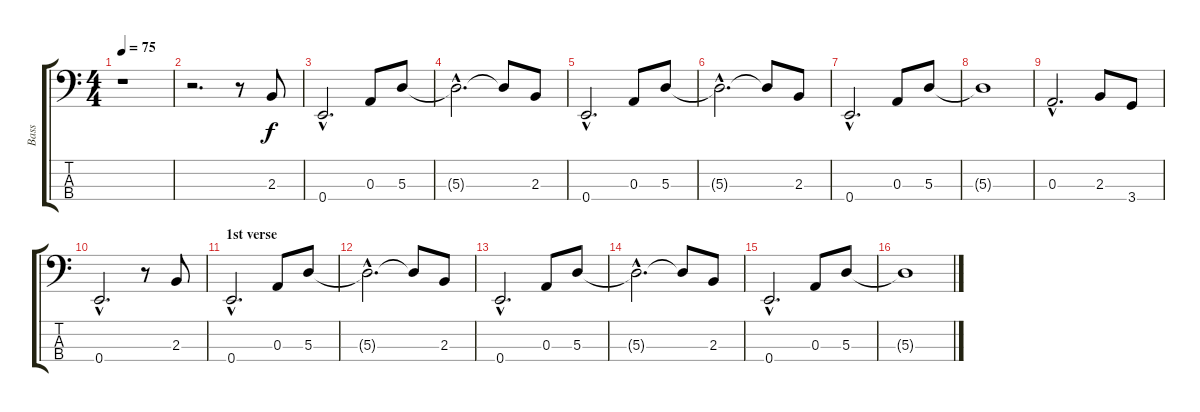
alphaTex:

\track ("Bass" "Bass") {instrument acousticbass}
\staff {score tabs}
\tuning (G2 D2 A1 E1) {hide}
\ts (4 4)
\tempo 75
\clef f4
\ks aminor
r.1{dy f instrument acousticbass} |
r.2{d} r.8 2.3.8 |
0.4{hac}.2{d} 0.3.8 5.3.8 |
5.3{hac t}.2{d} 5.3{t}.8 2.3.8 |
0.4{hac}.2{d} 0.3.8 5.3.8 |
5.3{hac t}.2{d} 5.3{t}.8 2.3.8 |
0.4{hac}.2{d} 0.3.8 5.3.8 |
5.3{t}.1 |
0.3{hac}.2{d} 2.3.8 3.4.8 |
0.4{hac}.2{d} r.8 2.3.8 |
\section ("" "1st verse")
0.4{hac}.2{d} 0.3.8 5.3.8 |
5.3{hac t}.2{d} 5.3{t}.8 2.3.8 |
0.4{hac}.2{d} 0.3.8 5.3.8 |
5.3{hac t}.2{d} 5.3{t}.8 2.3.8 |
0.4{hac}.2{d} 0.3.8 5.3.8 |
5.3{t}.1
